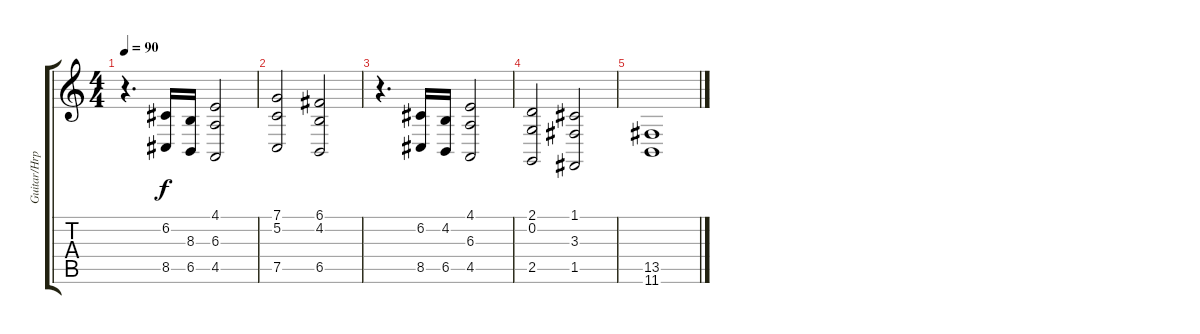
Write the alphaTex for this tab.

\track ("Guitar/Hrps" "Guitar/Hrp") {instrument harpsichord}
\staff {score tabs}
\tuning (C4 G3 Eb3 Bb2 F2 C2) {hide}
\ts (4 4)
\tempo 90
\clef g2
\ks c
r.4{d dy f} (6.2 8.5).16{instrument churchorgan} (8.3 6.5).16 (4.1 6.3 4.5).2 |
(7.1 5.2 7.5).2 (6.1 4.2 6.5).2 |
r.4{d} (6.2 8.5).16 (4.2 6.5).16 (4.1 6.3 4.5).2 |
(2.1 0.2 2.5).2 (1.1 3.3 1.5).2 |
(13.5 11.6).1
